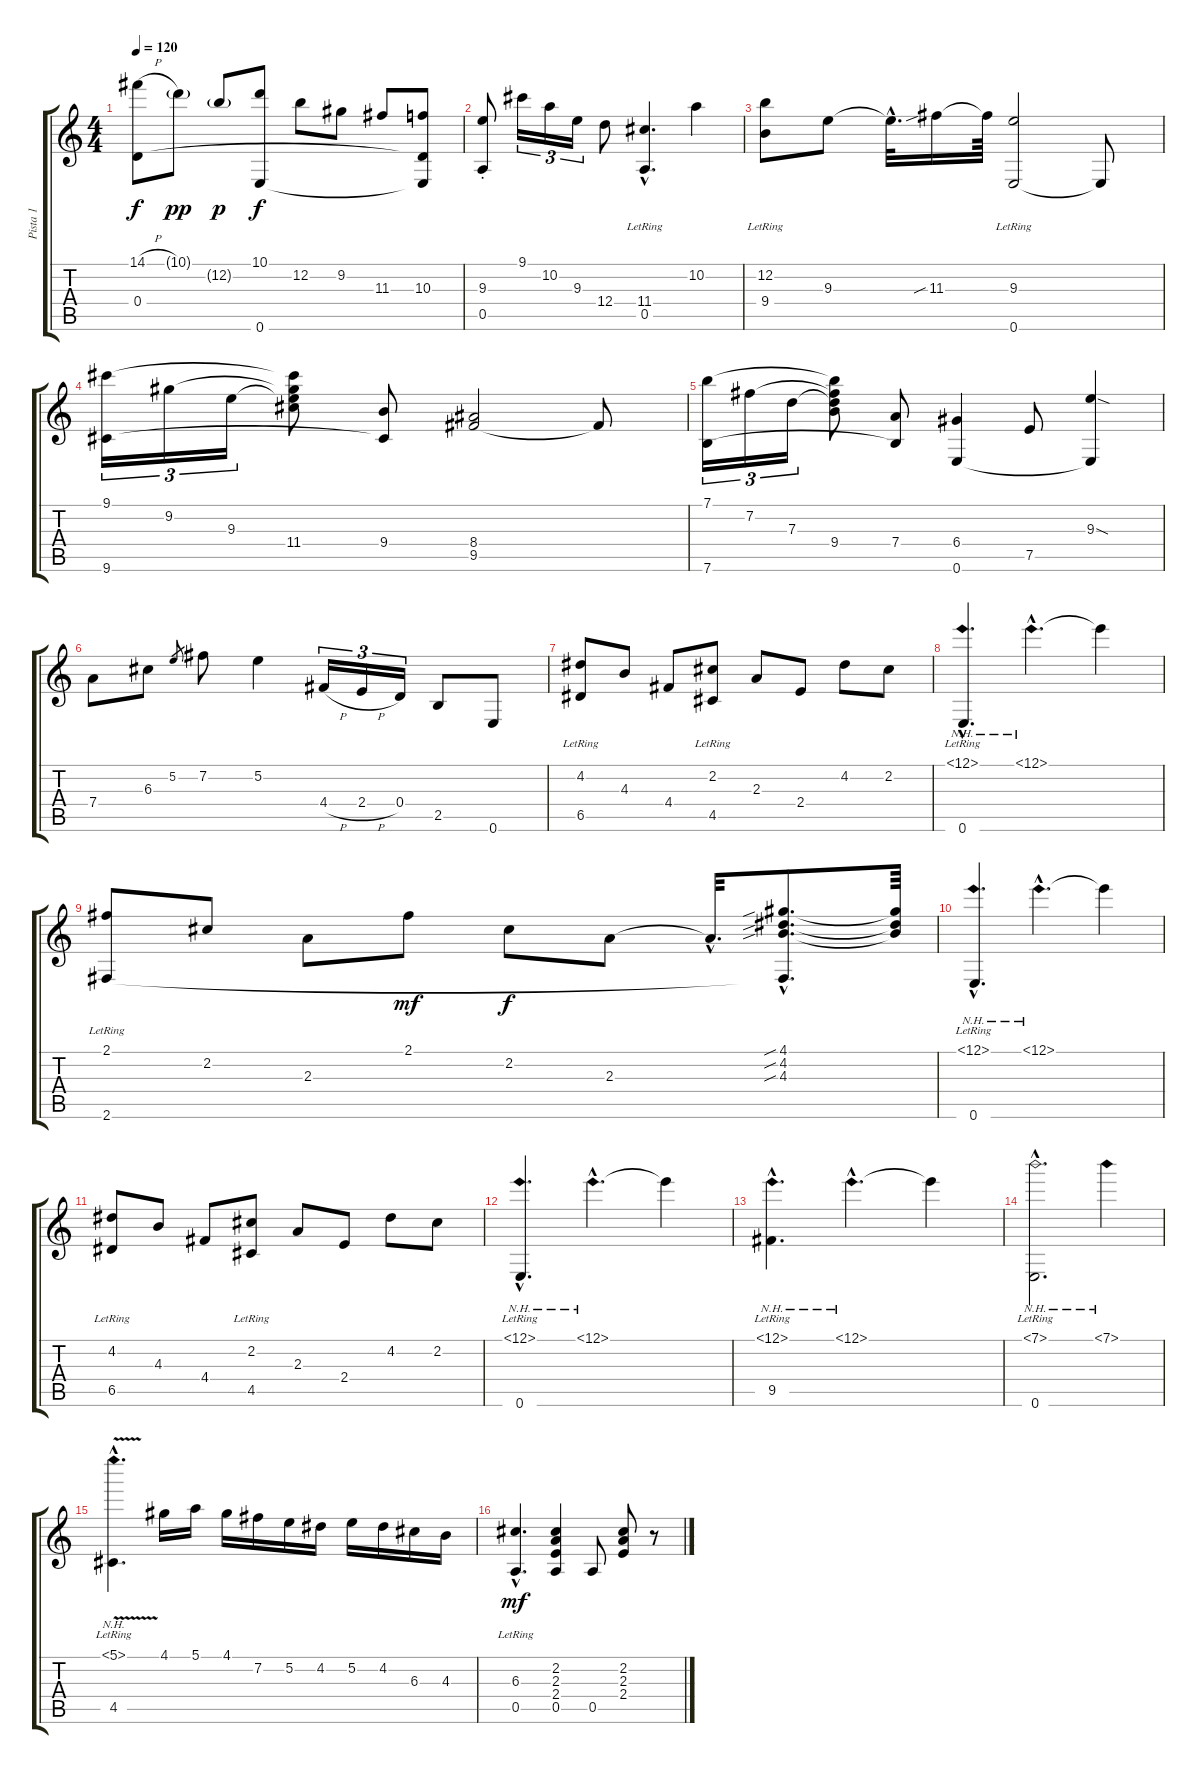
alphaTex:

\track ("Pista 1" "Pista 1") {instrument acousticguitarnylon}
\staff {score tabs}
\tuning (E4 B3 G3 D3 A2 E2) {hide}
\ts (4 4)
\tempo 120
\clef g2
\ks c
(14.1{h} 0.4).8{dy f} 10.1{g}.8{dy pp} 12.2{g}.8{dy p} (10.1 0.6).8{dy f} 12.2.8 9.2.8 11.3.8 (10.3 0.4{t} 0.6{t}).8 |
(9.3{st} 0.5{st}).8 9.1.16{tu (3 2)} 10.2.16{tu (3 2)} 9.3.16{tu (3 2)} 12.4.8 (11.4{hac} 0.5{hac lr}).4{d} 10.2.4 |
(12.2 9.4{lr}).8 9.3.8 9.3{hac t}.32{d} 11.3{sib}.16 11.3{t}.64 (9.3 0.6{lr}).2 0.6{t}.8 |
(9.1 9.6).16{tu (3 2)} 9.2.16{tu (3 2)} 9.3.16{tu (3 2)} (9.1{t} 9.2{t} 9.3{t} 11.4).8 (9.4 9.6{t}).8 (8.4 9.5).2 9.5{t}.8 |
(7.1 7.6).16{tu (3 2)} 7.2.16{tu (3 2)} 7.3.16{tu (3 2)} (7.1{t} 7.2{t} 7.3{t} 9.4).8 (7.4 7.6{t}).8 (6.4 0.6).4 7.5.8 (9.3{sod} 0.6{t}).4 |
7.4.8 6.3.8 5.2.8{gr} 7.2.8 5.2.4 4.4{h}.16{tu (3 2)} 2.4{h}.16{tu (3 2)} 0.4.16{tu (3 2)} 2.5.8 0.6.8 |
(4.2 6.5{lr}).8 4.3.8 4.4.8 (2.2 4.5{lr}).8 2.3.8 2.4.8 4.2.8 2.2.8 |
(12.1{nh hac} 0.6{hac lr}).4{d} 12.1{nh hac}.4{d} 12.1{t}.4 |
(2.1 2.6{lr}).8 2.2.8 2.3.8 2.1.8{dy mf} 2.2.8{dy f} 2.3.8 2.3{hac t}.32{d} (4.1{sib hac} 4.2{sib hac} 4.3{sib hac} 2.6{hac t}).8{d} (4.1{t} 4.2{t} 4.3{t}).64 |
(12.1{nh hac} 0.6{hac lr}).4{d} 12.1{nh hac}.4{d} 12.1{t}.4 |
(4.2 6.5{lr}).8 4.3.8 4.4.8 (2.2 4.5{lr}).8 2.3.8 2.4.8 4.2.8 2.2.8 |
(12.1{nh hac} 0.6{hac lr}).4{d} 12.1{nh hac}.4{d} 12.1{t}.4 |
(12.1{nh hac} 9.5{hac lr}).4{d} 12.1{nh hac}.4{d} 12.1{t}.4 |
(7.1{nh hac} 0.6{hac lr}).2{d} 7.1{nh}.4 |
(5.1{nh v hac} 4.5{hac lr}).4{d} 4.1.16 5.1.16 4.1.16 7.2.16 5.2.16 4.2.16 5.2.16 4.2.16 6.3.16 4.3.16 |
(6.3{hac} 0.5{hac lr}).4{d dy mf} (2.2 2.3 2.4 0.5).4 0.5.8 (2.2 2.3 2.4).8 r.8
